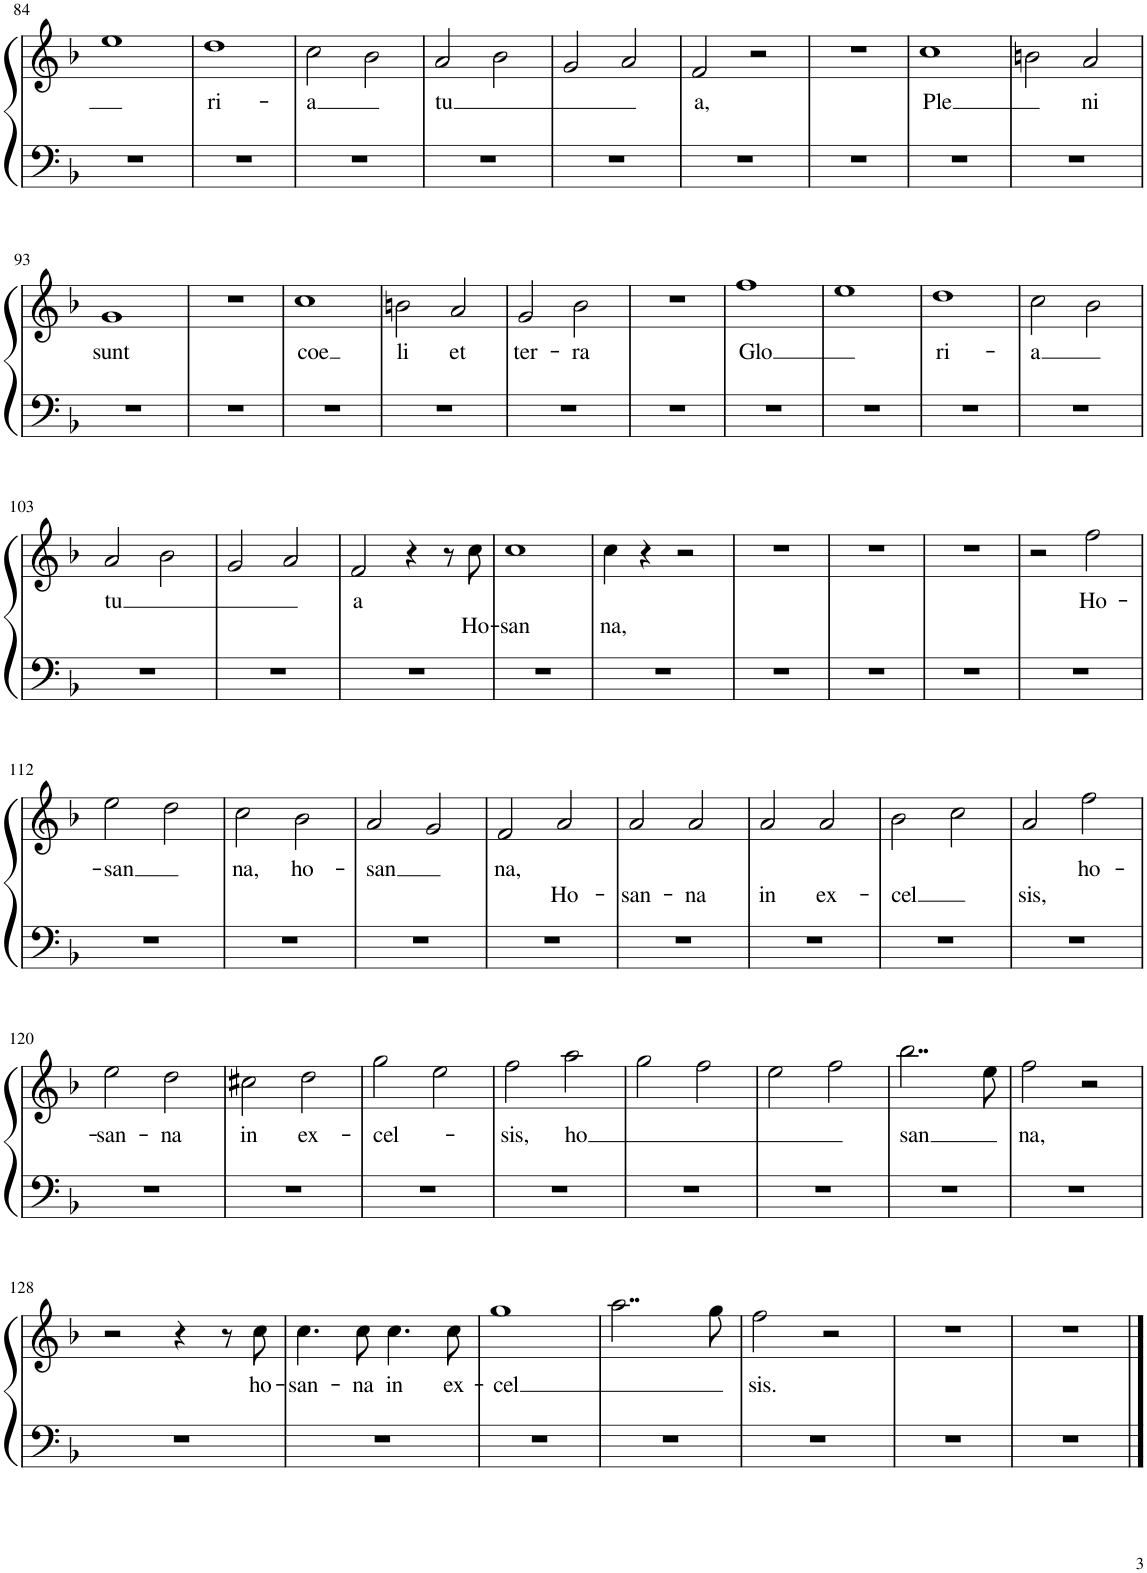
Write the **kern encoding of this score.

**kern	**kern	**text	**text
*part1	*part1	*part1	*part1
*staff2	*staff1	*staff1	*staff1
*I"Piano	*	*	*
*I'Pno.	*	*	*
!!LO:PB:g=z
*clefF4	*clefG2	*	*
*k[b-]	*k[b-]	*	*
*M2/2	*M2/2	*	*
*met(c|)	*met(c|)	*	*
=84	=84	=84	=84
1r	1ee	.	.
=85	=85	=85	=85
!	!	!LO:LY:b	!
1r	1dd	ri-	.
=86	=86	=86	=86
!	!	!LO:LY:b	!
1r	2cc\	-a	.
.	2b-\	.	.
=87	=87	=87	=87
!	!	!LO:LY:b	!
1r	2a/	tu	.
.	2b-\	.	.
=88	=88	=88	=88
1r	2g/	.	.
.	2a/	.	.
=89	=89	=89	=89
!	!	!LO:LY:b	!
1r	2f/	a,	.
.	2r	.	.
=90	=90	=90	=90
1r	1r	.	.
=91	=91	=91	=91
!	!	!LO:LY:b	!
1r	1cc	Ple	.
=92	=92	=92	=92
1r	2bn\	.	.
!	!	!LO:LY:b	!
.	2a/	ni	.
!!LO:LB:g=z
=93	=93	=93	=93
!	!	!LO:LY:b	!
1r	1g	sunt	.
=94	=94	=94	=94
1r	1r	.	.
=95	=95	=95	=95
!	!	!LO:LY:b	!
1r	1cc	coe	.
=96	=96	=96	=96
!	!	!LO:LY:b	!
1r	2bn\	li	.
!	!	!LO:LY:b	!
.	2a/	et	.
=97	=97	=97	=97
!	!	!LO:LY:b	!
1r	2g/	ter-	.
!	!	!LO:LY:b	!
.	2b-\	-ra	.
=98	=98	=98	=98
1r	1r	.	.
=99	=99	=99	=99
!	!	!LO:LY:b	!
1r	1ff	Glo	.
=100	=100	=100	=100
1r	1ee	.	.
=101	=101	=101	=101
!	!	!LO:LY:b	!
1r	1dd	ri-	.
=102	=102	=102	=102
!	!	!LO:LY:b	!
1r	2cc\	-a	.
.	2b-\	.	.
!!LO:LB:g=z
=103	=103	=103	=103
!	!	!LO:LY:b	!
1r	2a/	tu	.
.	2b-\	.	.
=104	=104	=104	=104
1r	2g/	.	.
.	2a/	.	.
=105	=105	=105	=105
!	!	!LO:LY:b	!
1r	2f/	a	.
.	4r	.	.
.	8r	.	.
!	!	!	!LO:LY:b
.	8cc\	.	Ho-
=106	=106	=106	=106
!	!	!	!LO:LY:b
1r	1cc	.	-san
=107	=107	=107	=107
!	!	!	!LO:LY:b
1r	4cc\	.	na,
.	4r	.	.
.	2r	.	.
=108	=108	=108	=108
1r	1r	.	.
=109	=109	=109	=109
1r	1r	.	.
=110	=110	=110	=110
1r	1r	.	.
=111	=111	=111	=111
1r	2r	.	.
!	!	!LO:LY:b	!
.	2ff\	Ho-	.
!!LO:LB:g=z
=112	=112	=112	=112
!	!	!LO:LY:b	!
1r	2ee\	-san	.
.	2dd\	.	.
=113	=113	=113	=113
!	!	!LO:LY:b	!
1r	2cc\	na,	.
!	!	!LO:LY:b	!
.	2b-\	ho-	.
=114	=114	=114	=114
!	!	!LO:LY:b	!
1r	2a/	-san	.
.	2g/	.	.
=115	=115	=115	=115
!	!	!LO:LY:b	!
1r	2f/	na,	.
!	!	!	!LO:LY:b
.	2a/	.	Ho-
=116	=116	=116	=116
!	!	!	!LO:LY:b
1r	2a/	.	san-
!	!	!	!LO:LY:b
.	2a/	.	-na
=117	=117	=117	=117
!	!	!	!LO:LY:b
1r	2a/	.	in
!	!	!	!LO:LY:b
.	2a/	.	ex-
=118	=118	=118	=118
!	!	!	!LO:LY:b
1r	2b-\	.	-cel
.	2cc\	.	.
=119	=119	=119	=119
!	!	!	!LO:LY:b
1r	2a/	.	sis,
!	!	!LO:LY:b	!
.	2ff\	ho-	.
!!LO:LB:g=z
=120	=120	=120	=120
!	!	!LO:LY:b	!
1r	2ee\	-san-	.
!	!	!LO:LY:b	!
.	2dd\	-na	.
=121	=121	=121	=121
!	!	!LO:LY:b	!
1r	2cc#X\	in	.
!	!	!LO:LY:b	!
.	2dd\	ex-	.
=122	=122	=122	=122
!	!	!LO:LY:b	!
1r	2gg\	-cel-	.
.	2ee\	.	.
=123	=123	=123	=123
!	!	!LO:LY:b	!
1r	2ff\	-sis,	.
!	!	!LO:LY:b	!
.	2aa\	ho	.
=124	=124	=124	=124
1r	2gg\	.	.
.	2ff\	.	.
=125	=125	=125	=125
1r	2ee\	.	.
.	2ff\	.	.
=126	=126	=126	=126
!	!	!LO:LY:b	!
1r	2..bb-\	san	.
.	8ee\	.	.
=127	=127	=127	=127
!	!	!LO:LY:b	!
1r	2ff\	na,	.
.	2r	.	.
!!LO:LB:g=z
=128	=128	=128	=128
1r	2r	.	.
.	4r	.	.
.	8r	.	.
!	!	!LO:LY:b	!
.	8cc\	ho-	.
=129	=129	=129	=129
!	!	!LO:LY:b	!
1r	4.cc\	-san-	.
!	!	!LO:LY:b	!
.	8cc\	-na	.
!	!	!LO:LY:b	!
.	4.cc\	in	.
!	!	!LO:LY:b	!
.	8cc\	ex-	.
=130	=130	=130	=130
!	!	!LO:LY:b	!
1r	1gg	-cel	.
=131	=131	=131	=131
1r	2..aa\	.	.
.	8gg\	.	.
=132	=132	=132	=132
!	!	!LO:LY:b	!
1r	2ff\	sis.	.
.	2r	.	.
=133	=133	=133	=133
1r	1r	.	.
=134	=134	=134	=134
1r	1r	.	.
==	==	==	==
*-	*-	*-	*-
